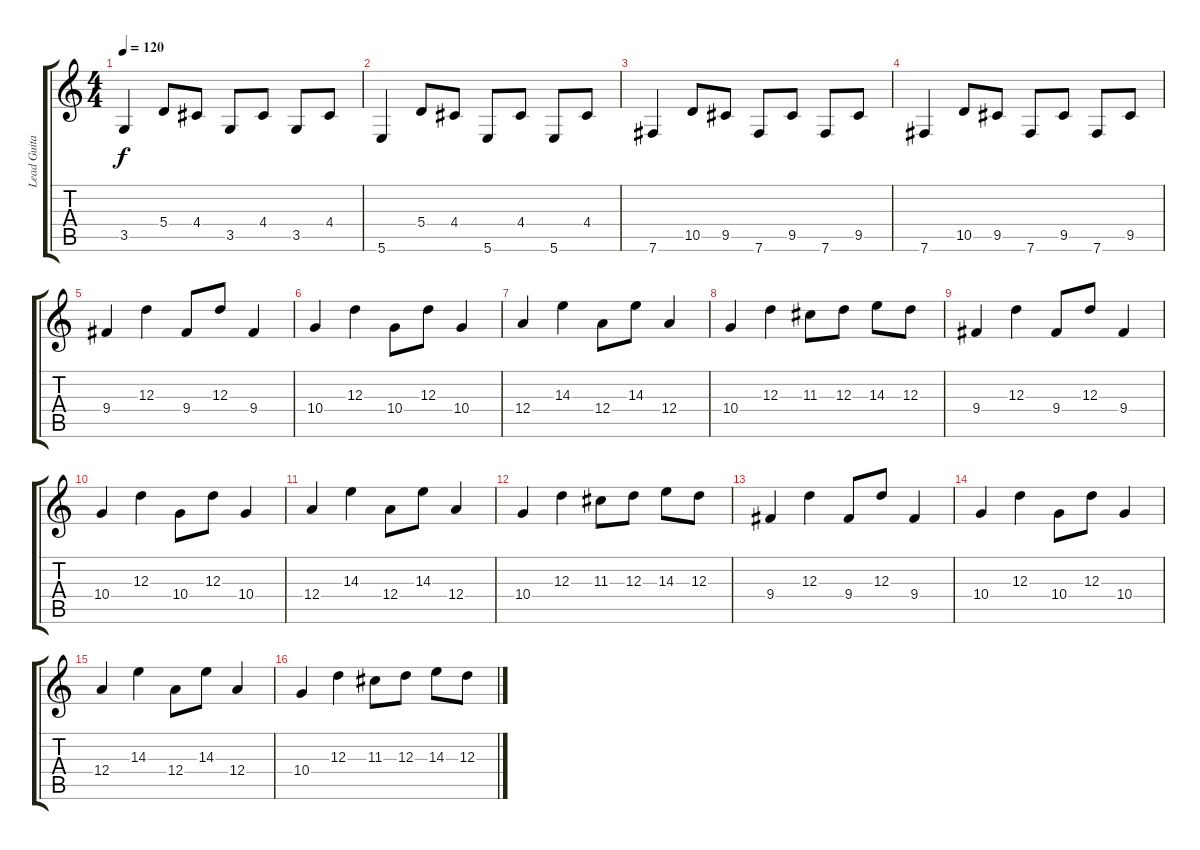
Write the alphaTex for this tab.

\track ("Lead Guitar" "Lead Guita") {instrument distortionguitar}
\staff {score tabs}
\tuning (B3 Gb3 D3 A2 E2 B1) {hide}
\ts (4 4)
\tempo 120
\clef g2
\ks c
3.5.4{dy f} 5.4.8 4.4.8 3.5.8 4.4.8 3.5.8 4.4.8 |
5.6.4 5.4.8 4.4.8 5.6.8 4.4.8 5.6.8 4.4.8 |
7.6.4 10.5.8 9.5.8 7.6.8 9.5.8 7.6.8 9.5.8 |
7.6.4 10.5.8 9.5.8 7.6.8 9.5.8 7.6.8 9.5.8 |
9.4.4 12.3.4 9.4.8 12.3.8 9.4.4 |
10.4.4 12.3.4 10.4.8 12.3.8 10.4.4 |
12.4.4 14.3.4 12.4.8 14.3.8 12.4.4 |
10.4.4 12.3.4 11.3.8 12.3.8 14.3.8 12.3.8 |
9.4.4 12.3.4 9.4.8 12.3.8 9.4.4 |
10.4.4 12.3.4 10.4.8 12.3.8 10.4.4 |
12.4.4 14.3.4 12.4.8 14.3.8 12.4.4 |
10.4.4 12.3.4 11.3.8 12.3.8 14.3.8 12.3.8 |
9.4.4 12.3.4 9.4.8 12.3.8 9.4.4 |
10.4.4 12.3.4 10.4.8 12.3.8 10.4.4 |
12.4.4 14.3.4 12.4.8 14.3.8 12.4.4 |
10.4.4 12.3.4 11.3.8 12.3.8 14.3.8 12.3.8
